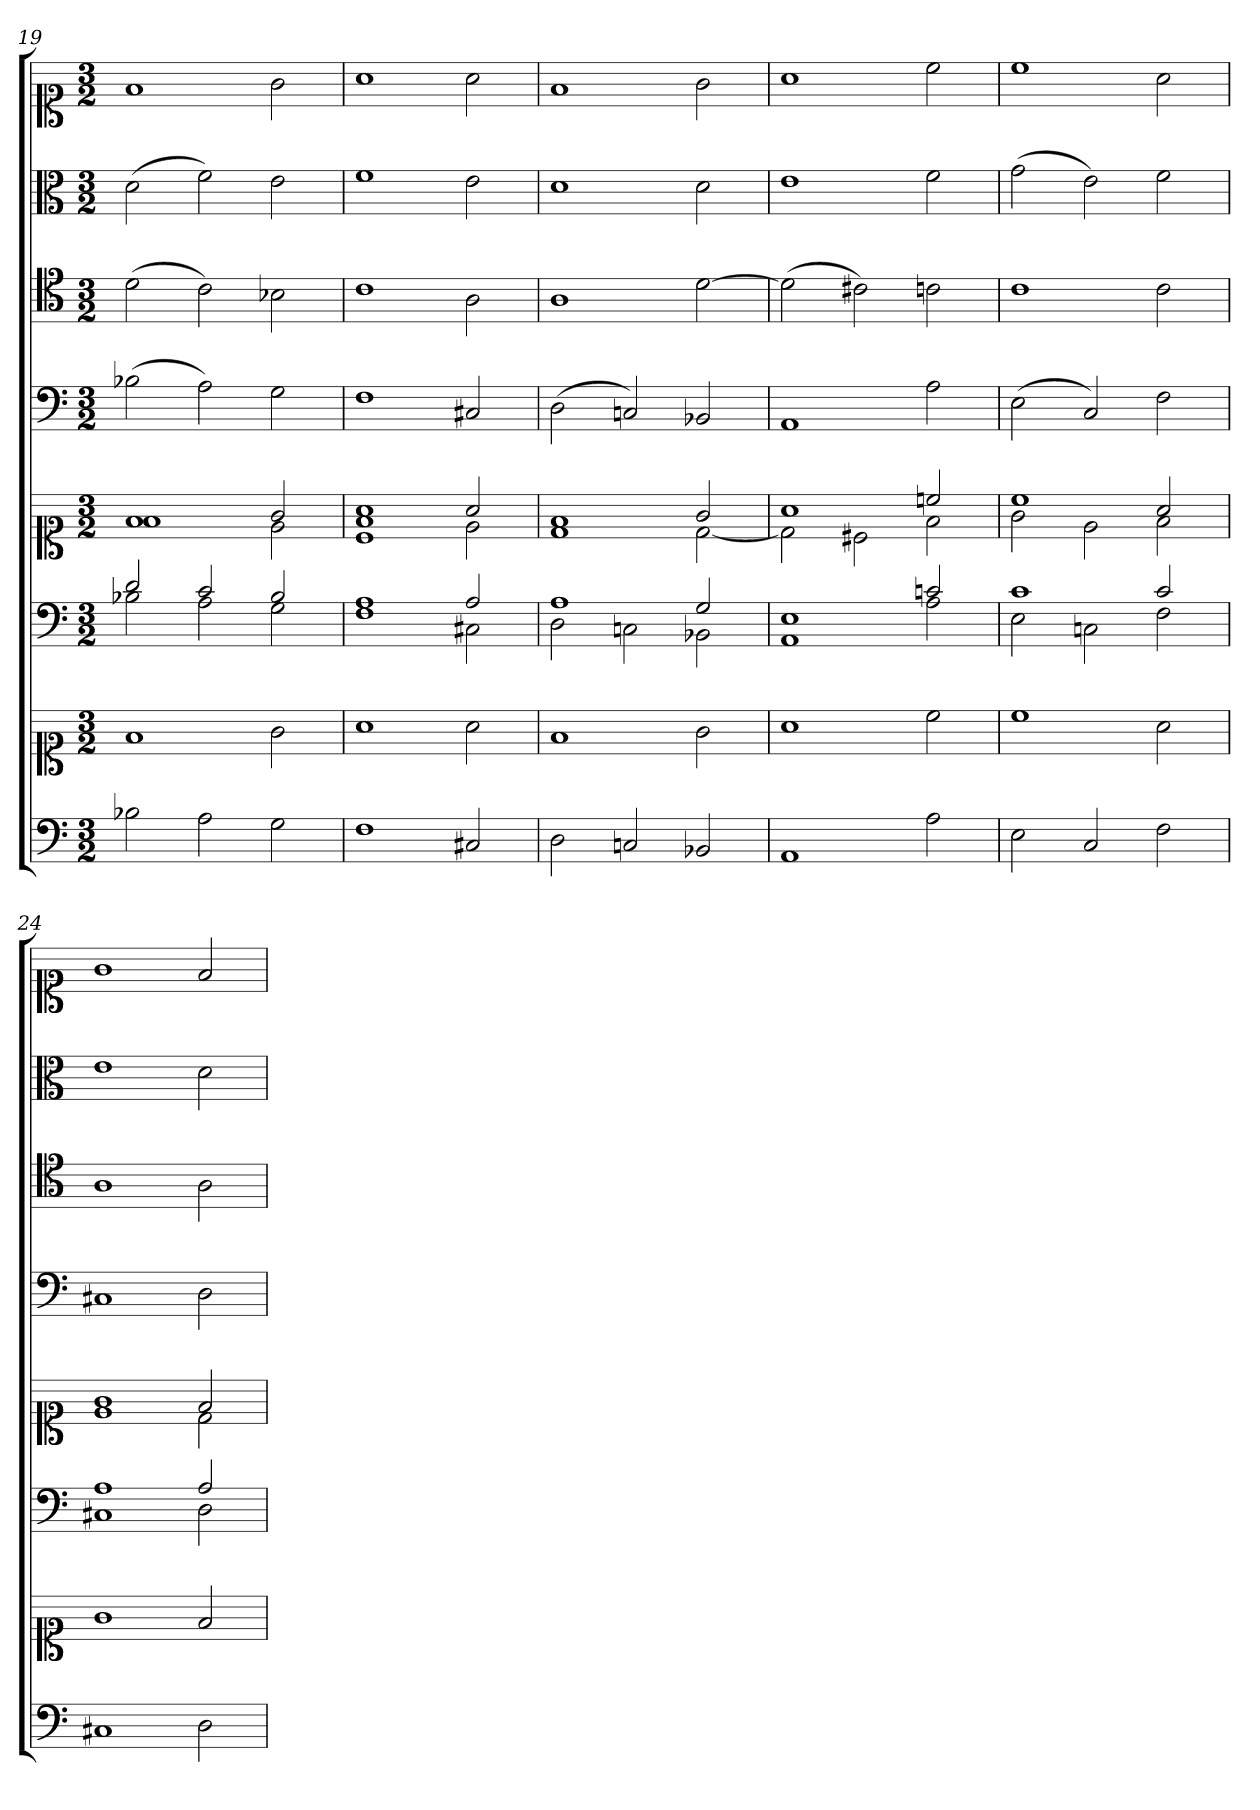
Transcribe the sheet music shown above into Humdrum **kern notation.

**kern	**kern	**kern	**kern	**kern	**kern	**kern	**kern
*part6	*part6	*part5	*part5	*part4	*part3	*part2	*part1
*staff8	*staff7	*staff6	*staff5	*staff4	*staff3	*staff2	*staff1
*clefF4	*clefC1	*clefF4	*clefC1	*clefF4	*clefC4	*clefC3	*clefC1
*k[]	*k[]	*k[]	*k[]	*k[]	*k[]	*k[]	*k[]
*M3/2	*M3/2	*M3/2	*M3/2	*M3/2	*M3/2	*M3/2	*M3/2
=19	=19	=19	=19	=19	=19	=19	=19
*	*	*^	*^	*	*	*	*
2B-X	1f	2d	2B-X	1f	1f	(2B-X	(2d	(2d	1f
2A	.	2c	2A	.	.	2A)	2c)	2f)	.
2G	2g	2B-	2G	2g	2e	2G	2B-X	2e	2g
=20	=20	=20	=20	=20	=20	=20	=20	=20	=20
*	*	*	*	*	*^	*	*	*	*
1F	1a	1A	1F	1a	1f	1c\	1F	1c	1f	1a
2C#X	2a	2A	2C#X	2a	2e	2ryy	2C#X	2A	2e	2a
*	*	*	*	*	*v	*v	*	*	*	*
=21	=21	=21	=21	=21	=21	=21	=21	=21	=21
2D	1f	1A	2D	1f	1d	(2D	1A	1d	1f
2Cn	.	.	2Cn	.	.	2Cn)	.	.	.
2BB-X	2g	2G	2BB-X	2g	[2d	2BB-X	[2d	2d	2g
=22	=22	=22	=22	=22	=22	=22	=22	=22	=22
1AA	1a	1E	1AA	1a	2d]	1AA	(2d]	1e	1a
.	.	.	.	.	2c#X	.	2c#X)	.	.
2A	2cc	2cn	2A	2ccn	2f	2A	2cn	2f	2cc
=23	=23	=23	=23	=23	=23	=23	=23	=23	=23
2E	1cc	1c	2E	1cc	2g	(2E	1c	(2g	1cc
2C	.	.	2Cn	.	2e	2C)	.	2e)	.
2F	2a	2c	2F	2a	2f	2F	2c	2f	2a
=24	=24	=24	=24	=24	=24	=24	=24	=24	=24
1C#X	1g	1A	1C#X	1g	1e	1C#X	1A	1e	1g
2D	2f	2A	2D	2f	2d	2D	2A	2d	2f
*	*	*v	*v	*	*	*	*	*	*
*	*	*	*v	*v	*	*	*	*
=	=	=	=	=	=	=	=
*-	*-	*-	*-	*-	*-	*-	*-
